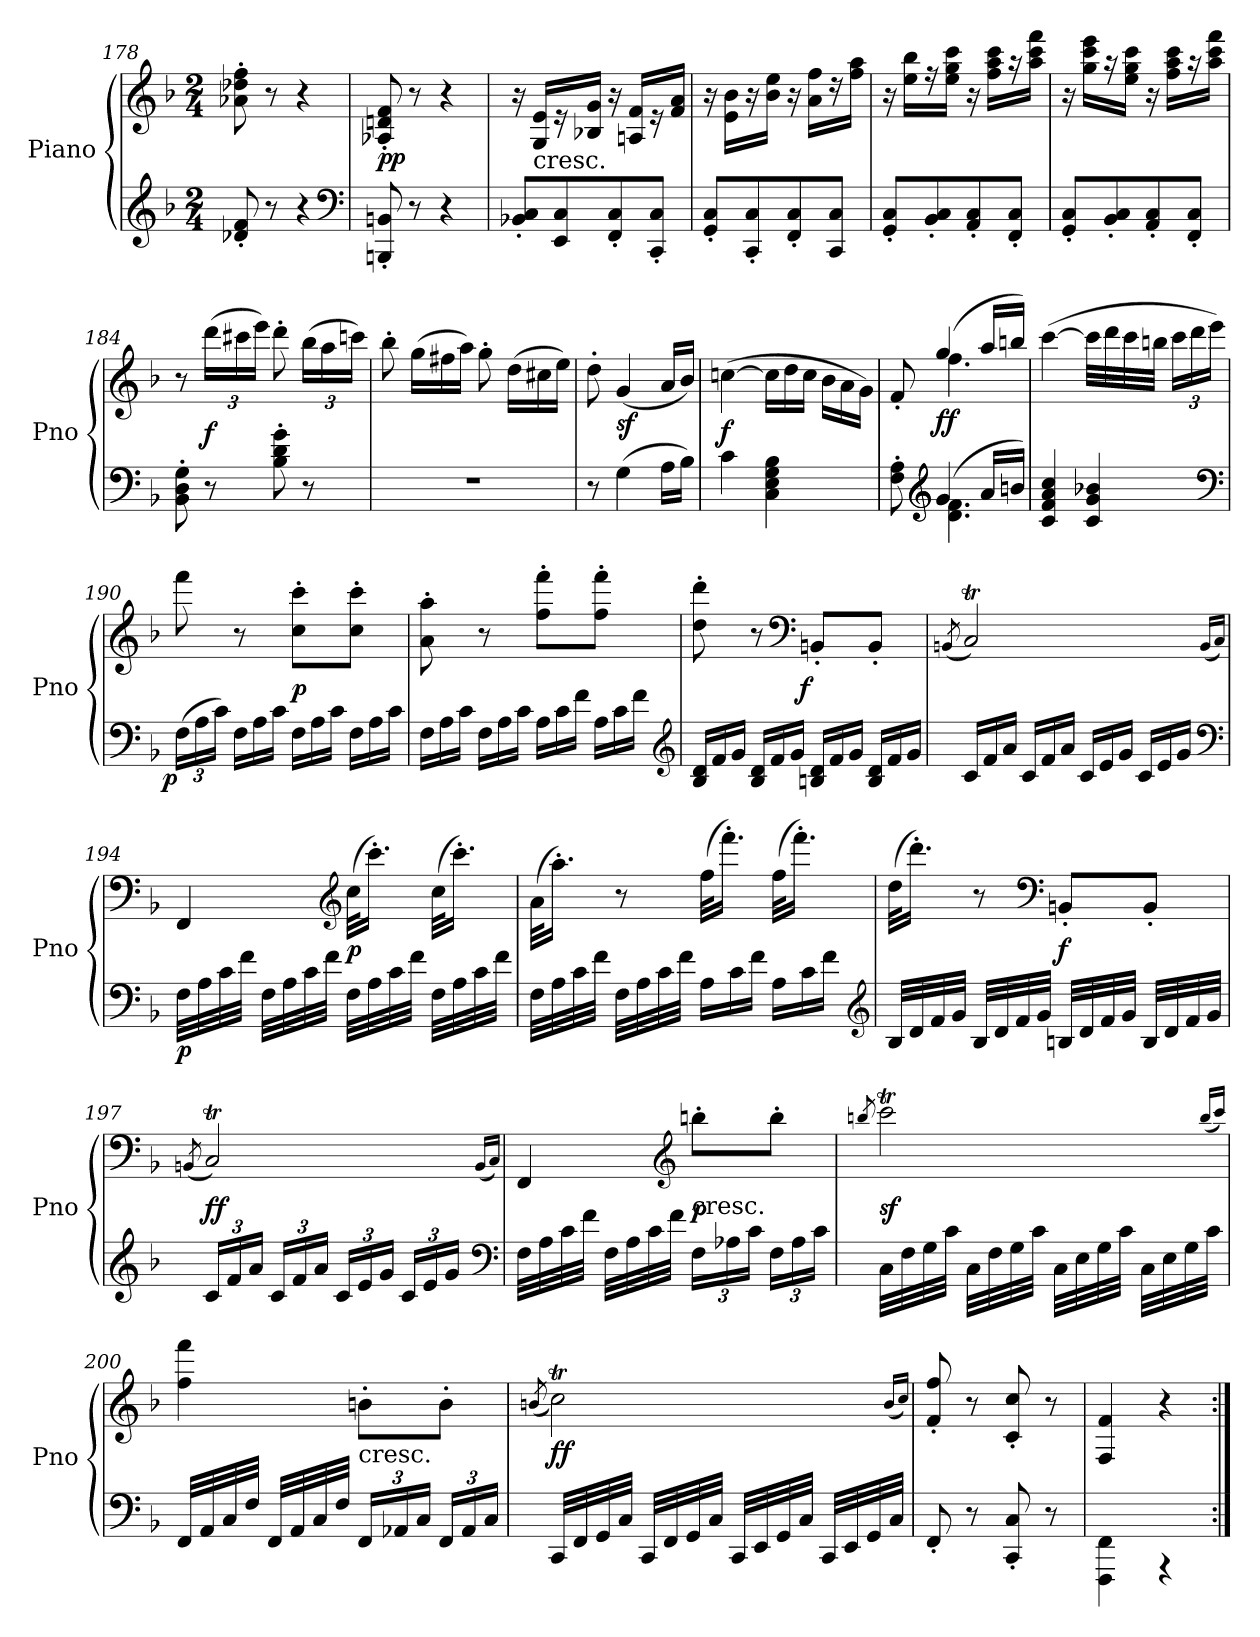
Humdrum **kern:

**kern	**kern	**dynam
*part1	*part1	*part1
*staff2	*staff1	*staff1/2
*I"Piano	*	*
*I'Pno	*	*
*clefG2	*clefG2	*
*k[b-]	*k[b-]	*
*M2/4	*M2/4	*
=178	=178	=178
8d-X' 8f'	8a-X' 8dd-X' 8ff'	.
8r	8r	.
4r	4r	.
*clefF4	*	*
=179	=179	=179
8BBBn' 8BBn'	8A-X'> 8dn'> 8f'>	pp
8r	8r	.
4r	4r	.
=180	=180	=180
8BB-X' 8C'L	16r	.
!	!LO:TX:c:t=cresc.	!
.	16G 16eLL	.
8EE 8C	16r	.
.	16B-X 16gJJ	.
8FF' 8C'	16r	.
.	16An 16fLL	.
8CC' 8C'J	16r	.
.	16f 16aJJ	.
=181	=181	=181
8GG' 8C'L	16r	.
.	16e\ 16b-\LL	.
8CC' 8C'	16r	.
.	16b-\ 16ee\JJ	.
8FF' 8C'	16r	.
.	16a 16ffLL	.
8CC 8CJ	16r	.
.	16ff 16aaJJ	.
=182	=182	=182
8GG' 8C'L	16r	.
.	16ee 16bb-LL	.
8BB-' 8C'	16r	.
.	16ee 16gg 16cccJJ	.
8AA' 8C'	16r	.
.	16ff 16aa 16cccLL	.
8FF' 8C'J	16r	.
.	16aa 16ccc 16fffJJ	.
=183	=183	=183
8GG' 8C'L	16r	.
.	16gg 16ccc 16eeeLL	.
8BB-' 8C'	16r	.
.	16ee 16gg 16cccJJ	.
8AA' 8C'	16r	.
.	16ff 16aa 16cccLL	.
8FF' 8C'J	16r	.
.	16aa 16ccc 16fffJJ	.
=184	=184	=184
8BB-' 8D' 8G'	8r	.
8r	(24dddLL	f
.	24ccc#X	.
.	24eeeJJ)	.
8B-'<\ 8d'<\ 8g'<\	8ddd'\	.
8r	(24bb-\LL	.
.	24aa\	.
.	24cccn\JJ)	.
=185	=185	=185
2r	8bb-'	.
*	*Xtuplet	*
.	(24ggLL	.
.	24ff#X	.
.	24aaJJ)	.
.	8gg'	.
.	(24ddLL	.
.	24cc#X	.
.	24eeJJ)	.
=186	=186	=186
8r	8dd'	.
(4G	(4g	sf
16ALL	16aLL	.
16B-JJ)	16b-JJ)	.
=187	=187	=187
4c	([4ccn	f
4C 4E 4G 4B-	24ccLL]	.
.	24dd	.
.	24ccJJ	.
.	24b-\LL	.
.	24a\	.
.	24g\JJ)	.
=188	=188	=188
*^	*^	*
8F' 8A'	8ryy	8ryy	8f'	.
*clefG2	*	*	*	*
(4g	4.d 4.f	(4gg	4.ff	ff
16aLL	.	16aaLL	.	.
16bnJJ)	.	16bbnJJ)	.	.
*v	*v	*	*	*
*	*v	*v	*
=189	=189	=189
4c 4f 4a 4cc	([4ccc	.
4c 4g 4b-X	32cccLLL]	.
.	32ddd	.
.	32ccc	.
.	32bbnJJJ	.
*	*tuplet	*
.	24cccLL	.
.	24ddd	.
.	24eeeJJ)	.
*clefF4	*	*
=190	=190	=190
*Xbrackettup	*	*
!	!	!LO:DY:b=2:rj
(24FLL	8fff	p
24A	.	.
24cJJ)	.	.
*Xtuplet	*	*
24FLL	8r	.
24A	.	.
24cJJ	.	.
24FLL	8cc' 8ccc'L	p
24A	.	.
24cJJ	.	.
24FLL	8cc' 8ccc'J	.
24A	.	.
24cJJ	.	.
=191	=191	=191
24FLL	8a' 8aa'	.
24A	.	.
24cJJ	.	.
24FLL	8r	.
24A	.	.
24cJJ	.	.
24ALL	8ff' 8fff'L	.
24c	.	.
24fJJ	.	.
24ALL	8ff' 8fff'J	.
24c	.	.
24fJJ	.	.
*clefG2	*	*
=192	=192	=192
24B- 24dLL	8dd' 8ddd'	.
24f	.	.
24gJJ	.	.
24B- 24dLL	8r	.
24f	.	.
24gJJ	.	.
*	*clefF4	*
!	!	!LO:DY:rj
24Bn 24dLL	8BBn'L	f
24f	.	.
24gJJ	.	.
24B 24dLL	8BB'J	.
24f	.	.
24gJJ	.	.
=193	=193	=193
.	(8qBBn	.
24cLL	2CT)	.
24f	.	.
24aJJ	.	.
24cLL	.	.
24f	.	.
24aJJ	.	.
24cLL	.	.
24e	.	.
24gJJ	.	.
24cLL	.	.
24e	.	.
24gJJ	.	.
*clefF4	*	*
.	(16qBBLL	.
.	16qCJJ)	.
=194	=194	=194
!	!	!LO:DY:b=2
32FLLL	4FFTTT	p
32A	.	.
32c	.	.
32fJJJ	.	.
32FLLL	.	.
32A	.	.
32c	.	.
32fJJJ	.	.
*	*clefG2	*
32FLLL	(32ccKLL	p
32A	16.ccc'JJ)	.
32c	.	.
32fJJJ	.	.
32FLLL	(32ccKLL	.
32A	16.ccc'JJ)	.
32c	.	.
32fJJJ	.	.
=195	=195	=195
32FLLL	(32aKLL	.
32A	16.aa'JJ)	.
32c	.	.
32fJJJ	.	.
32FLLL	8r	.
32A	.	.
32c	.	.
32fJJJ	.	.
24ALL	(32ffKLL	.
.	16.fff'JJ)	.
24c	.	.
24fJJ	.	.
24ALL	(32ffKLL	.
.	16.fff'JJ)	.
24c	.	.
24fJJ	.	.
*clefG2	*	*
=196	=196	=196
32B-LLL	(32ddKLL	.
32d	16.ddd'JJ)	.
32f	.	.
32gJJJ	.	.
32B-LLL	8r	.
32d	.	.
32f	.	.
32gJJJ	.	.
*	*clefF4	*
32BnLLL	8BBn'L	f
32d	.	.
32f	.	.
32gJJJ	.	.
32BLLL	8BB'J	.
32d	.	.
32f	.	.
32gJJJ	.	.
=197	=197	=197
.	(8qBBn	.
*tuplet	*	*
24cLL	2CT)	ff
24f	.	.
24aJJ	.	.
24cLL	.	.
24f	.	.
24aJJ	.	.
24cLL	.	.
24e	.	.
24gJJ	.	.
24cLL	.	.
24e	.	.
24gJJ	.	.
*clefF4	*	*
.	(16qBBLL	.
.	16qCJJ)	.
=198	=198	=198
32FLLL	4FFTTT	.
32A	.	.
32c	.	.
32fJJJ	.	.
32FLLL	.	.
32A	.	.
32c	.	.
32fJJJ	.	.
*	*clefG2	*
!	!LO:TX:c:t=cresc.	!
24FLL	8bbn'L	p
24A-X	.	.
24cJJ	.	.
24FLL	8bb'J	.
24A-	.	.
24cJJ	.	.
=199	=199	=199
.	8qbbn	.
32CLLL	2cccT	sf
32F	.	.
32G	.	.
32cJJJ	.	.
32CLLL	.	.
32F	.	.
32G	.	.
32cJJJ	.	.
32CLLL	.	.
32E	.	.
32G	.	.
32cJJJ	.	.
32CLLL	.	.
32E	.	.
32G	.	.
32cJJJ	.	.
.	(16qbbLL	.
.	16qcccJJ)	.
=200	=200	=200
32FFLLL	4ffTTT 4fffTTT	.
32AA	.	.
32C	.	.
32FJJJ	.	.
32FFLLL	.	.
32AA	.	.
32C	.	.
32FJJJ	.	.
!	!LO:TX:c:t=cresc.	!
24FFLL	8bn'L	.
24AA-X	.	.
24CJJ	.	.
24FFLL	8b'J	.
24AA-	.	.
24CJJ	.	.
=201	=201	=201
.	(8qbn	.
32CCLLL	2ccT)	ff
32FF	.	.
32GG	.	.
32CJJJ	.	.
32CCLLL	.	.
32FF	.	.
32GG	.	.
32CJJJ	.	.
32CCLLL	.	.
32EE	.	.
32GG	.	.
32CJJJ	.	.
32CCLLL	.	.
32EE	.	.
32GG	.	.
32CJJJ	.	.
.	(16qbLL	.
.	16qccJJ)	.
=202	=202	=202
8FF'	8fTTT'/ 8ffTTT'/	.
8r	8r	.
8CC' 8C'	8c' 8cc'	.
8r	8r	.
=203	=203	=203
4FFF\ 4FF\	4F/ 4f/	.
4rAAA	4r	.
=:|!	=:|!	=:|!
*-	*-	*-
